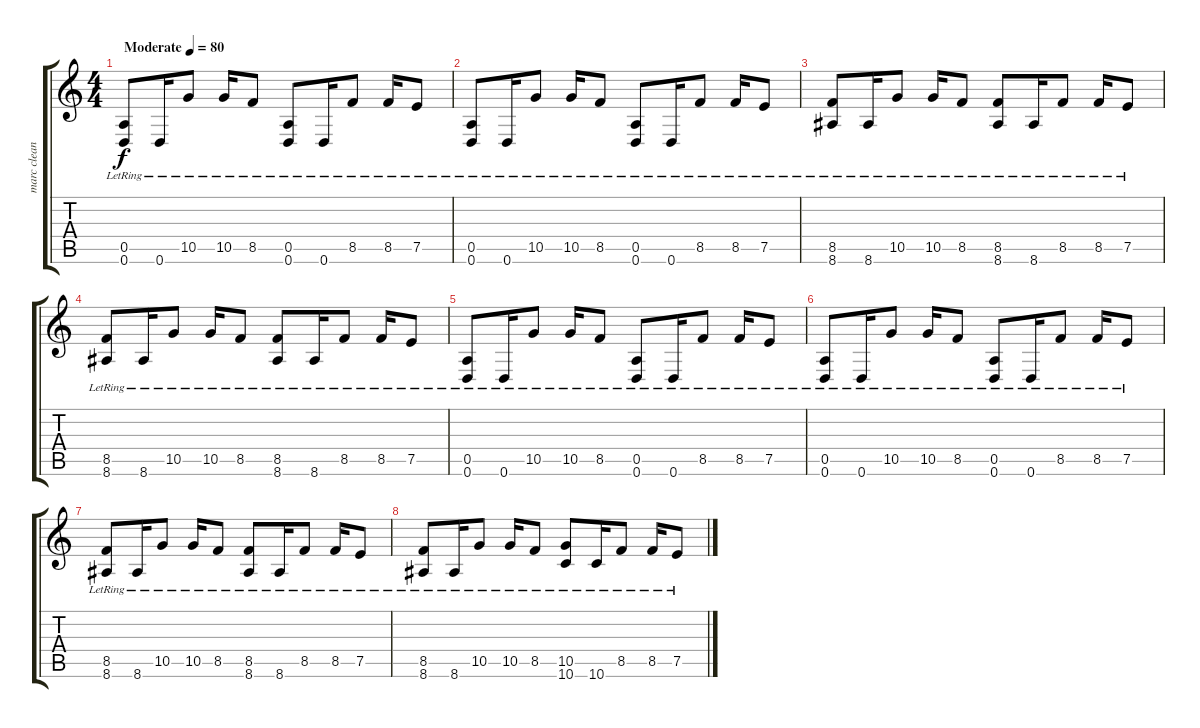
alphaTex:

\track ("marc clean" "marc clean") {instrument electricguitarclean}
\staff {score tabs}
\tuning (E4 B3 G3 D3 A2 D2) {hide}
\ts (4 4)
\tempo (80 "Moderate")
\clef g2
\ks c
(0.5{lr} 0.6{lr}).8{dy f instrument electricguitarclean} 0.6{lr}.16 10.5{lr}.8 10.5{lr}.16 8.5{lr}.8 (0.5{lr} 0.6{lr}).8 0.6{lr}.16 8.5{lr}.8 8.5{lr}.16 7.5{lr}.8 |
(0.5{lr} 0.6{lr}).8 0.6{lr}.16 10.5{lr}.8 10.5{lr}.16 8.5{lr}.8 (0.5{lr} 0.6{lr}).8 0.6{lr}.16 8.5{lr}.8 8.5{lr}.16 7.5{lr}.8 |
(8.5{lr} 8.6{lr}).8 8.6{lr}.16 10.5{lr}.8 10.5{lr}.16 8.5{lr}.8 (8.5{lr} 8.6{lr}).8 8.6{lr}.16 8.5{lr}.8 8.5{lr}.16 7.5{lr}.8 |
(8.5{lr} 8.6{lr}).8 8.6{lr}.16 10.5{lr}.8 10.5{lr}.16 8.5{lr}.8 (8.5{lr} 8.6{lr}).8 8.6{lr}.16 8.5{lr}.8 8.5{lr}.16 7.5{lr}.8 |
(0.5{lr} 0.6{lr}).8 0.6{lr}.16 10.5{lr}.8 10.5{lr}.16 8.5{lr}.8 (0.5{lr} 0.6{lr}).8 0.6{lr}.16 8.5{lr}.8 8.5{lr}.16 7.5{lr}.8 |
(0.5{lr} 0.6{lr}).8 0.6{lr}.16 10.5{lr}.8 10.5{lr}.16 8.5{lr}.8 (0.5{lr} 0.6{lr}).8 0.6{lr}.16 8.5{lr}.8 8.5{lr}.16 7.5{lr}.8 |
(8.5{lr} 8.6{lr}).8 8.6{lr}.16 10.5{lr}.8 10.5{lr}.16 8.5{lr}.8 (8.5{lr} 8.6{lr}).8 8.6{lr}.16 8.5{lr}.8 8.5{lr}.16 7.5{lr}.8 |
(8.5{lr} 8.6{lr}).8 8.6{lr}.16 10.5{lr}.8 10.5{lr}.16 8.5{lr}.8 (10.5{lr} 10.6{lr}).8 10.6{lr}.16 8.5{lr}.8 8.5{lr}.16 7.5{lr}.8
